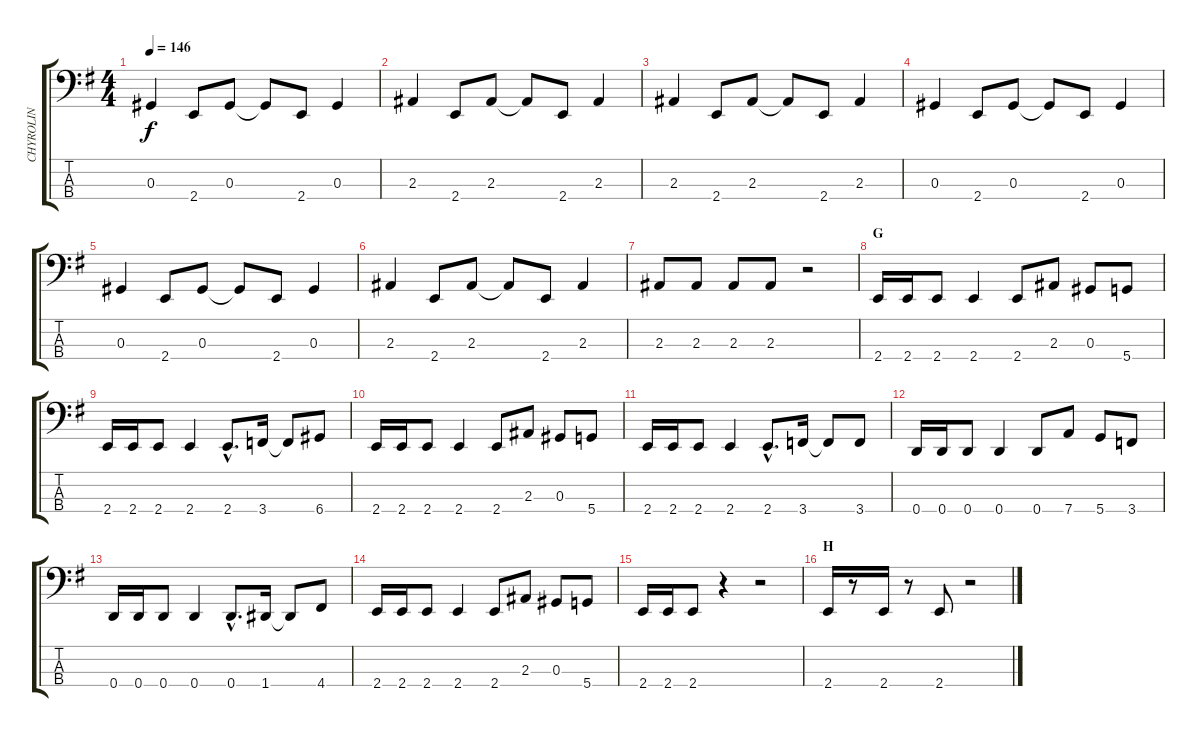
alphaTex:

\track ("CHYROLIN" "CHYROLIN") {instrument electricbasspick}
\staff {score tabs}
\tuning (Gb2 Db2 Ab1 D1) {hide}
\ts (4 4)
\tempo 146
\clef f4
\ks eminor
0.3.4{dy f} 2.4.8 0.3.8 0.3{t}.8 2.4.8 0.3.4 |
2.3.4 2.4.8 2.3.8 2.3{t}.8 2.4.8 2.3.4 |
2.3.4 2.4.8 2.3.8 2.3{t}.8 2.4.8 2.3.4 |
0.3.4 2.4.8 0.3.8 0.3{t}.8 2.4.8 0.3.4 |
0.3.4 2.4.8 0.3.8 0.3{t}.8 2.4.8 0.3.4 |
2.3.4 2.4.8 2.3.8 2.3{t}.8 2.4.8 2.3.4 |
2.3.8 2.3.8 2.3.8 2.3.8 r.2 |
\section ("" "G")
2.4.16 2.4.16 2.4.8 2.4.4 2.4.8 2.3.8 0.3.8 5.4.8 |
2.4.16 2.4.16 2.4.8 2.4.4 2.4{hac}.8{d} 3.4.16 3.4{t}.8 6.4.8 |
2.4.16 2.4.16 2.4.8 2.4.4 2.4.8 2.3.8 0.3.8 5.4.8 |
2.4.16 2.4.16 2.4.8 2.4.4 2.4{hac}.8{d} 3.4.16 3.4{t}.8 3.4.8 |
0.4.16 0.4.16 0.4.8 0.4.4 0.4.8 7.4.8 5.4.8 3.4.8 |
0.4.16 0.4.16 0.4.8 0.4.4 0.4{hac}.8{d} 1.4.16 1.4{t}.8 4.4.8 |
2.4.16 2.4.16 2.4.8 2.4.4 2.4.8 2.3.8 0.3.8 5.4.8 |
2.4.16 2.4.16 2.4.8 r.4 r.2 |
\section ("" "H")
2.4.16 r.8 2.4.16 r.8 2.4.8 r.2
